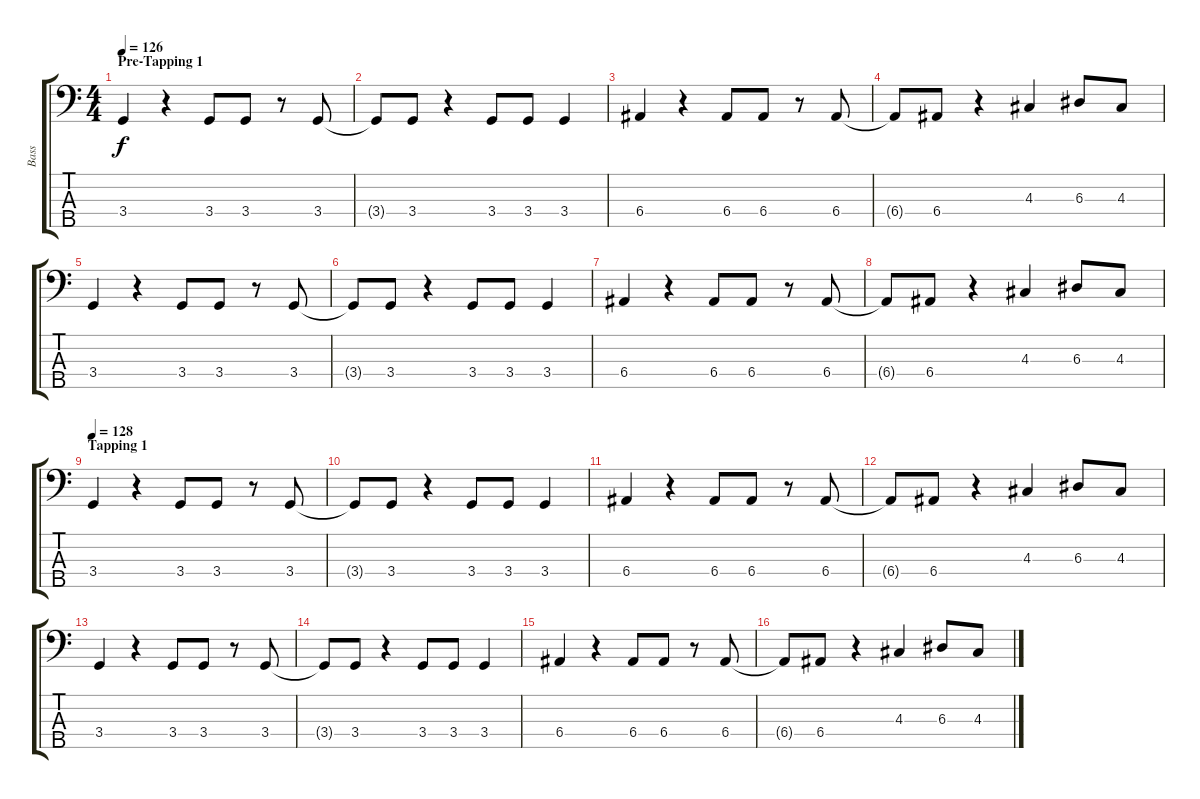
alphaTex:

\track ("Bass" "Bass") {instrument electricbasspick}
\staff {score tabs}
\tuning (G2 D2 A1 E1 B0) {hide}
\ts (4 4)
\section ("" "Pre-Tapping 1")
\tempo 126
\clef f4
\ks c
3.4.4{dy f} r.4 3.4.8 3.4.8 r.8 3.4.8 |
3.4{t}.8 3.4.8 r.4 3.4.8 3.4.8 3.4.4 |
6.4.4 r.4 6.4.8 6.4.8 r.8 6.4.8 |
6.4{t}.8 6.4.8 r.4 4.3.4 6.3.8 4.3.8 |
3.4.4 r.4 3.4.8 3.4.8 r.8 3.4.8 |
3.4{t}.8 3.4.8 r.4 3.4.8 3.4.8 3.4.4 |
6.4.4 r.4 6.4.8 6.4.8 r.8 6.4.8 |
6.4{t}.8 6.4.8 r.4 4.3.4 6.3.8 4.3.8 |
\section ("" "Tapping 1")
\tempo 128
3.4.4 r.4 3.4.8 3.4.8 r.8 3.4.8 |
3.4{t}.8 3.4.8 r.4 3.4.8 3.4.8 3.4.4 |
6.4.4 r.4 6.4.8 6.4.8 r.8 6.4.8 |
6.4{t}.8 6.4.8 r.4 4.3.4 6.3.8 4.3.8 |
3.4.4 r.4 3.4.8 3.4.8 r.8 3.4.8 |
3.4{t}.8 3.4.8 r.4 3.4.8 3.4.8 3.4.4 |
6.4.4 r.4 6.4.8 6.4.8 r.8 6.4.8 |
6.4{t}.8 6.4.8 r.4 4.3.4 6.3.8 4.3.8
